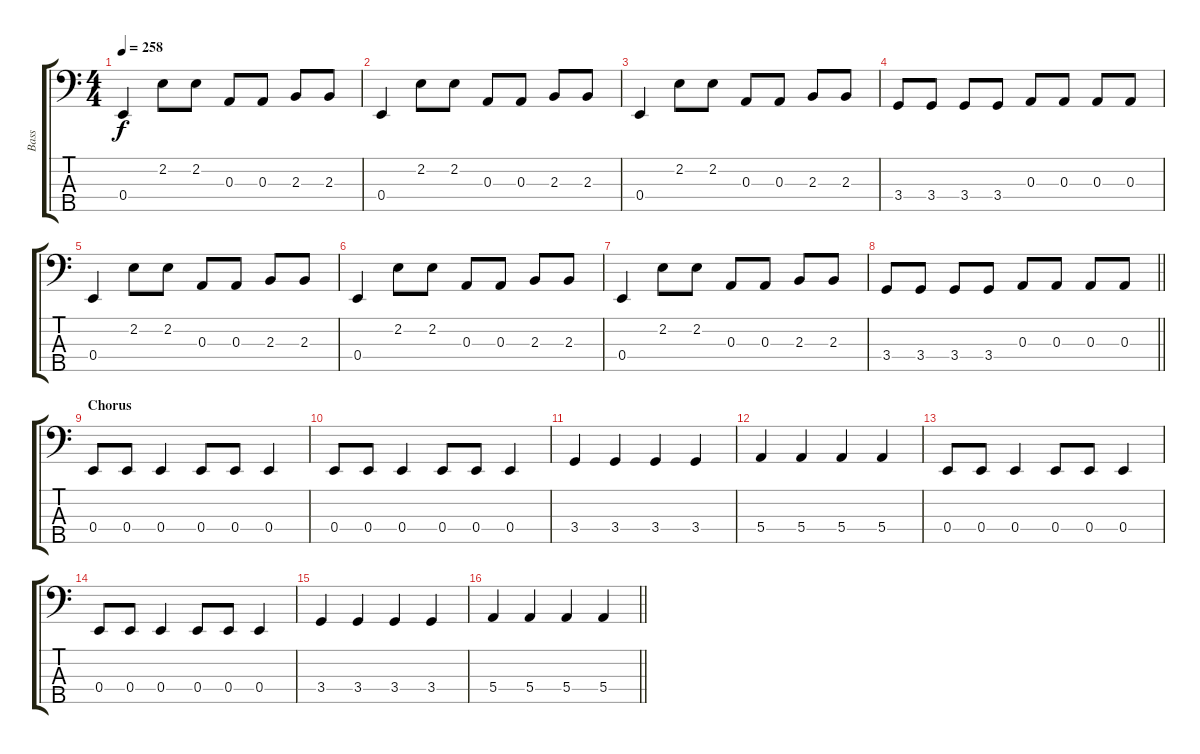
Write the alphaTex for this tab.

\track ("Bass" "Bass") {instrument electricbasspick}
\staff {score tabs}
\tuning (G2 D2 A1 E1 B0) {hide}
\ts (4 4)
\tempo 258
\clef f4
\ks c
0.4.4{dy f} 2.2.8 2.2.8 0.3.8 0.3.8 2.3.8 2.3.8 |
0.4.4 2.2.8 2.2.8 0.3.8 0.3.8 2.3.8 2.3.8 |
0.4.4 2.2.8 2.2.8 0.3.8 0.3.8 2.3.8 2.3.8 |
3.4.8 3.4.8 3.4.8 3.4.8 0.3.8 0.3.8 0.3.8 0.3.8 |
0.4.4 2.2.8 2.2.8 0.3.8 0.3.8 2.3.8 2.3.8 |
0.4.4 2.2.8 2.2.8 0.3.8 0.3.8 2.3.8 2.3.8 |
0.4.4 2.2.8 2.2.8 0.3.8 0.3.8 2.3.8 2.3.8 |
\barLineRight lightlight
3.4.8 3.4.8 3.4.8 3.4.8 0.3.8 0.3.8 0.3.8 0.3.8 |
\section ("" "Chorus")
0.4.8 0.4.8 0.4.4 0.4.8 0.4.8 0.4.4 |
0.4.8 0.4.8 0.4.4 0.4.8 0.4.8 0.4.4 |
3.4.4 3.4.4 3.4.4 3.4.4 |
5.4.4 5.4.4 5.4.4 5.4.4 |
0.4.8 0.4.8 0.4.4 0.4.8 0.4.8 0.4.4 |
0.4.8 0.4.8 0.4.4 0.4.8 0.4.8 0.4.4 |
3.4.4 3.4.4 3.4.4 3.4.4 |
\barLineRight lightlight
5.4.4 5.4.4 5.4.4 5.4.4
